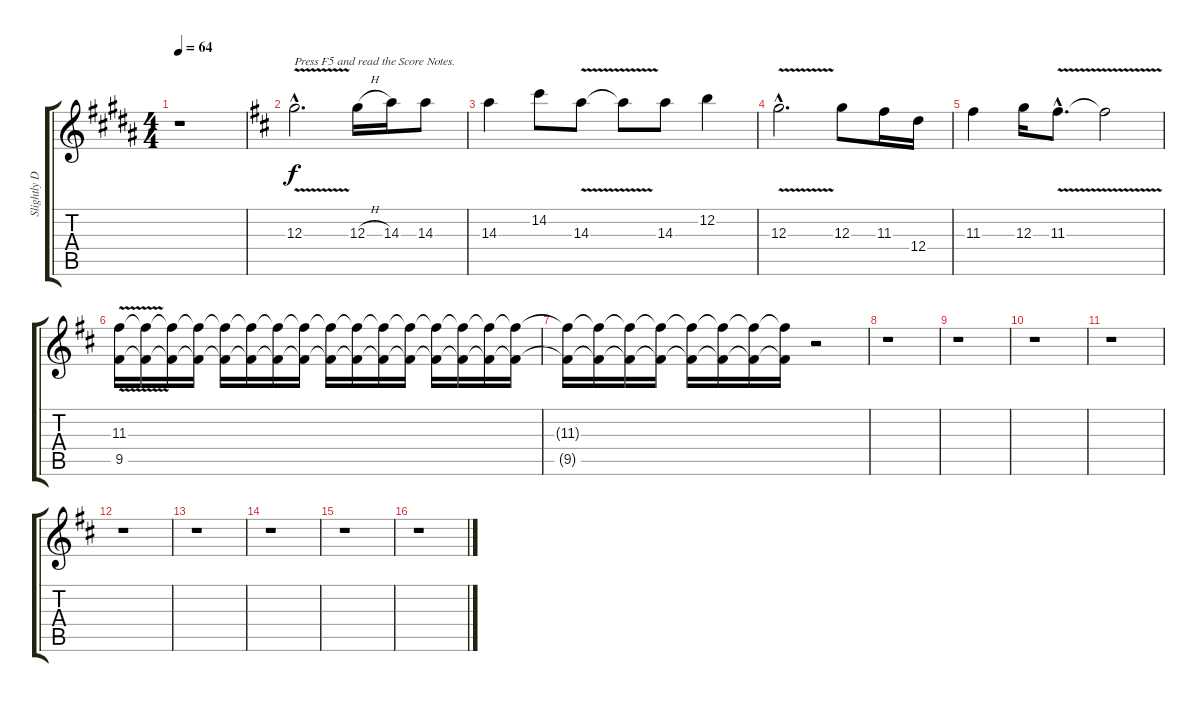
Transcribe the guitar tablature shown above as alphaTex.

\track ("Slightly Dist. Elec." "Slightly D") {instrument overdrivenguitar}
\staff {score tabs}
\tuning (E4 B3 G3 D3 A2 E2) {hide}
\ts (4 4)
\tempo 64
\clef g2
\ks b
r.1{dy f} |
\ks d
12.3{v hac}.2{d txt "Press F5 and read the Score Notes."} 12.3{h}.16 14.3.16 14.3.8 |
14.3.4 14.2.8 14.3{v}.8 14.3{t}.8 14.3.8 12.2.4 |
12.3{v hac}.2{d} 12.3.8 11.3.16 12.4.16 |
11.3.4 12.3.16 11.3{v hac}.8{d} 11.3{t}.2 |
(11.3{v} 9.5{v}).16 (11.3{t} 9.5{t}).16 (11.3{t} 9.5{t}).16 (11.3{t} 9.5{t}).16 (11.3{t} 9.5{t}).16{volume 10} (11.3{t} 9.5{t}).16 (11.3{t} 9.5{t}).16 (11.3{t} 9.5{t}).16 (11.3{t} 9.5{t}).16{volume 8} (11.3{t} 9.5{t}).16 (11.3{t} 9.5{t}).16 (11.3{t} 9.5{t}).16 (11.3{t} 9.5{t}).16{volume 6} (11.3{t} 9.5{t}).16 (11.3{t} 9.5{t}).16 (11.3{t} 9.5{t}).16 |
(11.3{t} 9.5{t}).16{volume 3} (11.3{t} 9.5{t}).16 (11.3{t} 9.5{t}).16 (11.3{t} 9.5{t}).16 (11.3{t} 9.5{t}).16{volume 0} (11.3{t} 9.5{t}).16 (11.3{t} 9.5{t}).16 (11.3{t} 9.5{t}).16 r.2{volume 13} |
r.1 |
r.1 |
r.1 |
r.1 |
r.1 |
r.1 |
r.1 |
r.1 |
r.1
